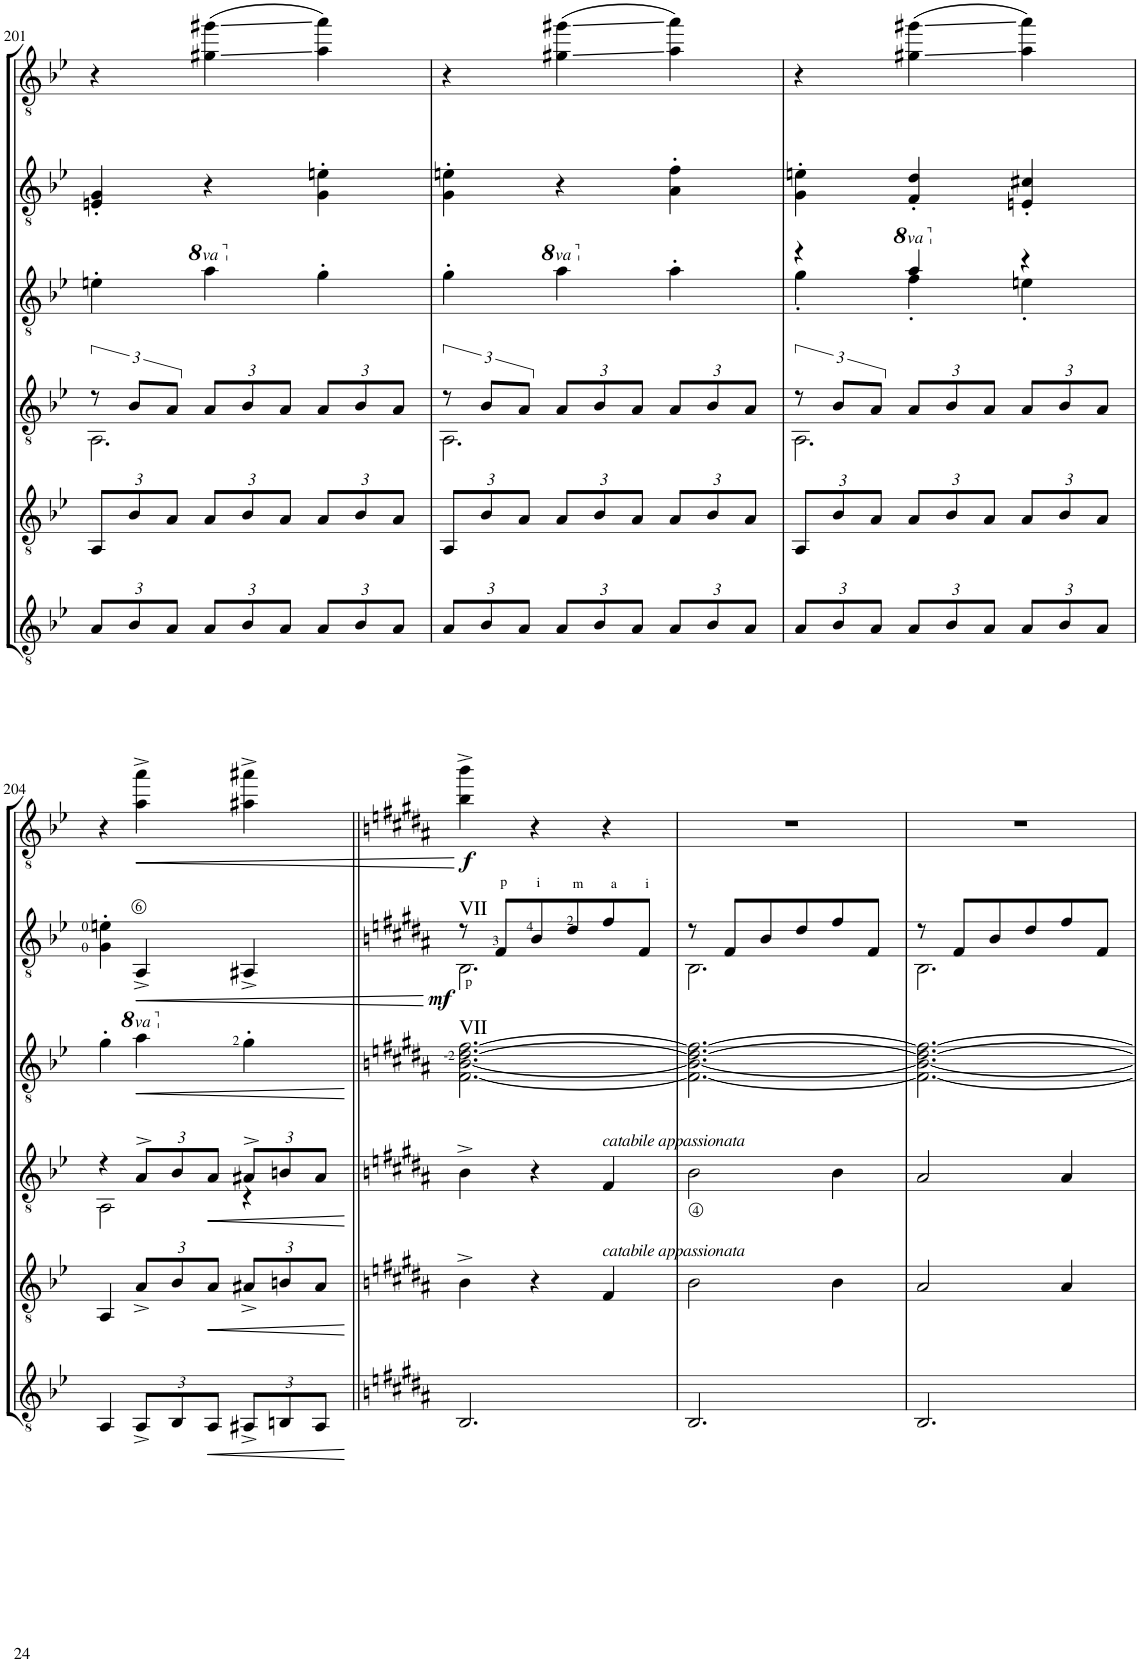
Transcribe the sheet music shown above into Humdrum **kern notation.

**kern	**dynam	**kern	**dynam	**kern	**dynam	**kern	**dynam	**kern	**dynam	**kern	**dynam
*part6	*part6	*part5	*part5	*part4	*part4	*part3	*part3	*part2	*part2	*part1	*part1
*staff6	*staff6	*staff5	*staff5	*staff4	*staff4	*staff3	*staff3	*staff2	*staff2	*staff1	*staff1
*I"C.G.	*	*I"Gtr.5	*	*I"Gtr.4	*	*I"Gtr.3	*	*I"Gtr.2	*	*I"Gtr.1	*
!!LO:PB:g=z
*clefGv2	*	*clefGv2	*	*clefGv2	*	*clefGv2	*	*clefGv2	*	*clefGv2	*
*k[b-e-]	*	*k[b-e-]	*	*k[b-e-]	*	*k[b-e-]	*	*k[b-e-]	*	*k[b-e-]	*
*M3/4	*	*M3/4	*	*M3/4	*	*M3/4	*	*M3/4	*	*M3/4	*
*Xbrackettup	*	*Xbrackettup	*	*	*	*	*	*	*	*	*
=201	=201	=201	=201	=201	=201	=201	=201	=201	=201	=201	=201
*	*	*	*	*^	*	*	*	*	*	*	*
12A/L	.	12AA/L	.	12r	2.AA\	.	4en'\	.	4En/' 4G/'	.	4r	.
12B-/	.	12B-/	.	12B-/L	.	.	.	.	.	.	.	.
12A/J	.	12A/J	.	12A/J	.	.	.	.	.	.	.	.
*	*	*	*	*Xbrackettup	*	*	*	*	*	*	*	*
*	*	*	*	*	*	*	*8va	*	*	*	*	*
12A/L	.	12A/L	.	12A/L	.	.	4aa\	.	4r	.	(4g#X\ 4gg#X\	.
12B-/	.	12B-/	.	12B-/	.	.	.	.	.	.	.	.
12A/J	.	12A/J	.	12A/J	.	.	.	.	.	.	.	.
*	*	*	*	*	*	*	*X8va	*	*	*	*	*
12A/L	.	12A/L	.	12A/L	.	.	4g'\	.	4G\' 4en\'	.	4a\ 4aa\)	.
12B-/	.	12B-/	.	12B-/	.	.	.	.	.	.	.	.
12A/J	.	12A/J	.	12A/J	.	.	.	.	.	.	.	.
=202	=202	=202	=202	=202	=202	=202	=202	=202	=202	=202	=202	=202
*	*	*	*	*brackettup	*	*	*	*	*	*	*	*
12A/L	.	12AA/L	.	12r	2.AA\	.	4g'\	.	4G\' 4en\'	.	4r	.
12B-/	.	12B-/	.	12B-/L	.	.	.	.	.	.	.	.
12A/J	.	12A/J	.	12A/J	.	.	.	.	.	.	.	.
*	*	*	*	*Xbrackettup	*	*	*	*	*	*	*	*
*	*	*	*	*	*	*	*8va	*	*	*	*	*
12A/L	.	12A/L	.	12A/L	.	.	4aa\	.	4r	.	(4g#X\ 4gg#X\	.
12B-/	.	12B-/	.	12B-/	.	.	.	.	.	.	.	.
12A/J	.	12A/J	.	12A/J	.	.	.	.	.	.	.	.
*	*	*	*	*	*	*	*X8va	*	*	*	*	*
12A/L	.	12A/L	.	12A/L	.	.	4a'\	.	4A\' 4f\'	.	4a\ 4aa\)	.
12B-/	.	12B-/	.	12B-/	.	.	.	.	.	.	.	.
12A/J	.	12A/J	.	12A/J	.	.	.	.	.	.	.	.
=203	=203	=203	=203	=203	=203	=203	=203	=203	=203	=203	=203	=203
*	*	*	*	*brackettup	*	*	*	*	*	*	*	*
*	*	*	*	*	*	*	*^	*	*	*	*	*
12A/L	.	12AA/L	.	12r	2.AA\	.	4r	4g'<\	.	4G\' 4en\'	.	4r	.
12B-/	.	12B-/	.	12B-/L	.	.	.	.	.	.	.	.	.
12A/J	.	12A/J	.	12A/J	.	.	.	.	.	.	.	.	.
*	*	*	*	*Xbrackettup	*	*	*	*	*	*	*	*	*
*	*	*	*	*	*	*	*8va	*	*	*	*	*	*
12A/L	.	12A/L	.	12A/L	.	.	4aa/	4ff'\	.	4F/' 4d/'	.	(4g#X\ 4gg#X\	.
12B-/	.	12B-/	.	12B-/	.	.	.	.	.	.	.	.	.
12A/J	.	12A/J	.	12A/J	.	.	.	.	.	.	.	.	.
*	*	*	*	*	*	*	*X8va	*	*	*	*	*	*
12A/L	.	12A/L	.	12A/L	.	.	4r	4en'\	.	4En/' 4c#X/'	.	4a\ 4aa\)	.
12B-/	.	12B-/	.	12B-/	.	.	.	.	.	.	.	.	.
12A/J	.	12A/J	.	12A/J	.	.	.	.	.	.	.	.	.
*	*	*	*	*	*	*	*v	*v	*	*	*	*	*
!!LO:LB:g=z
=204	=204	=204	=204	=204	=204	=204	=204	=204	=204	=204	=204	=204
4AA/	.	4AA/	.	4r	2AA\	.	4g'\	.	4G\' 4en\'	.	4r	.
*	*	*	*	*	*	*	*8va	*	*	*	*	*
!	!	!	!	!	!	!	!	!	!	!LO:HP:b	!	!LO:HP:b
12AA^/L	.	12A^/L	.	12A^/L	.	.	4aa\	.	4AA^/	<	4a\^ 4aa\^	<
12BB-/	.	12B-/	.	12B-/	.	.	.	.	.	.	.	.
!	!LO:HP:b	!	!LO:HP:b	!	!	!LO:HP:b	!	!	!	!	!	!
12AA/J	<	12A/J	<	12A/J	.	<	.	.	.	.	.	.
*	*	*	*	*	*	*	*X8va	*	*	*	*	*
!	!	!	!	!	!	!	!	!LO:HP:b	!	!	!	!
12AA#X^/L	.	12A#X^/L	.	12A#X^/L	4r	.	4g'\	<	4AA#X^/	.	4a#X\^ 4aa#X\^	.
12BBn/	.	12Bn/	.	12Bn/	.	.	.	.	.	.	.	.
12AA#/J	.	12A#/J	.	12A#/J	.	.	.	.	.	.	.	.
*	*	*	*	*v	*v	*	*	*	*	*	*	*
.	[	.	[	.	[	.	[	.	[	.	[
=205||	=205||	=205||	=205||	=205||	=205||	=205||	=205||	=205||	=205||	=205||	=205||
*k[f#c#g#d#a#]	*	*k[f#c#g#d#a#]	*	*k[f#c#g#d#a#]	*	*k[f#c#g#d#a#]	*	*k[f#c#g#d#a#]	*	*k[f#c#g#d#a#]	*
*	*	*	*	*	*	*	*	*^	*	*	*
!	!	!	!	!	!	!	!	!LO:TX:a:t=VII	!	!	!	!
!	!	!	!	!	!	!LO:TX:a:t=VII	!	!	!	!	!	!
!	!	!	!	!	!	!	!	!	!	!LO:DY:b	!	!LO:DY:b
2.BB/	.	4B^\	.	4B^\	.	[2.F#\ [2.B\ [2.d#\ [2.f#\	.	8r	2.BB\	mf	4b\^ 4bb\^	f
.	.	.	.	.	.	.	.	8F#/L	.	.	.	.
.	.	4r	.	4r	.	.	.	8B/	.	.	4r	.
.	.	.	.	.	.	.	.	8d#/	.	.	.	.
!	!	!	!	!LO:TX:a:i:t=catabile appassionata	!	!	!	!	!	!	!	!
!	!	!LO:TX:a:i:t=catabile appassionata	!	!	!	!	!	!	!	!	!	!
.	.	4F#/	.	4F#/	.	.	.	8f#/	.	.	4r	.
.	.	.	.	.	.	.	.	8F#/J	.	.	.	.
=206	=206	=206	=206	=206	=206	=206	=206	=206	=206	=206	=206	=206
2.BB/	.	2B\	.	2B<\	.	2.F#\_ 2.B\_ 2.d#\_ 2.f#\_	.	8r	2.BB\	.	2.r	.
.	.	.	.	.	.	.	.	8F#/L	.	.	.	.
.	.	.	.	.	.	.	.	8B/	.	.	.	.
.	.	.	.	.	.	.	.	8d#/	.	.	.	.
.	.	4B\	.	4B\	.	.	.	8f#/	.	.	.	.
.	.	.	.	.	.	.	.	8F#/J	.	.	.	.
=207	=207	=207	=207	=207	=207	=207	=207	=207	=207	=207	=207	=207
2.BB/	.	2A#/	.	2A#/	.	2.F#\_ 2.B\_ 2.d#\_ 2.f#\_	.	8r	2.BB\	.	2.r	.
.	.	.	.	.	.	.	.	8F#/L	.	.	.	.
.	.	.	.	.	.	.	.	8B/	.	.	.	.
.	.	.	.	.	.	.	.	8d#/	.	.	.	.
.	.	4A#/	.	4A#/	.	.	.	8f#/	.	.	.	.
.	.	.	.	.	.	.	.	8F#/J	.	.	.	.
*	*	*	*	*	*	*	*	*v	*v	*	*	*
=	=	=	=	=	=	=	=	=	=	=	=
*-	*-	*-	*-	*-	*-	*-	*-	*-	*-	*-	*-
